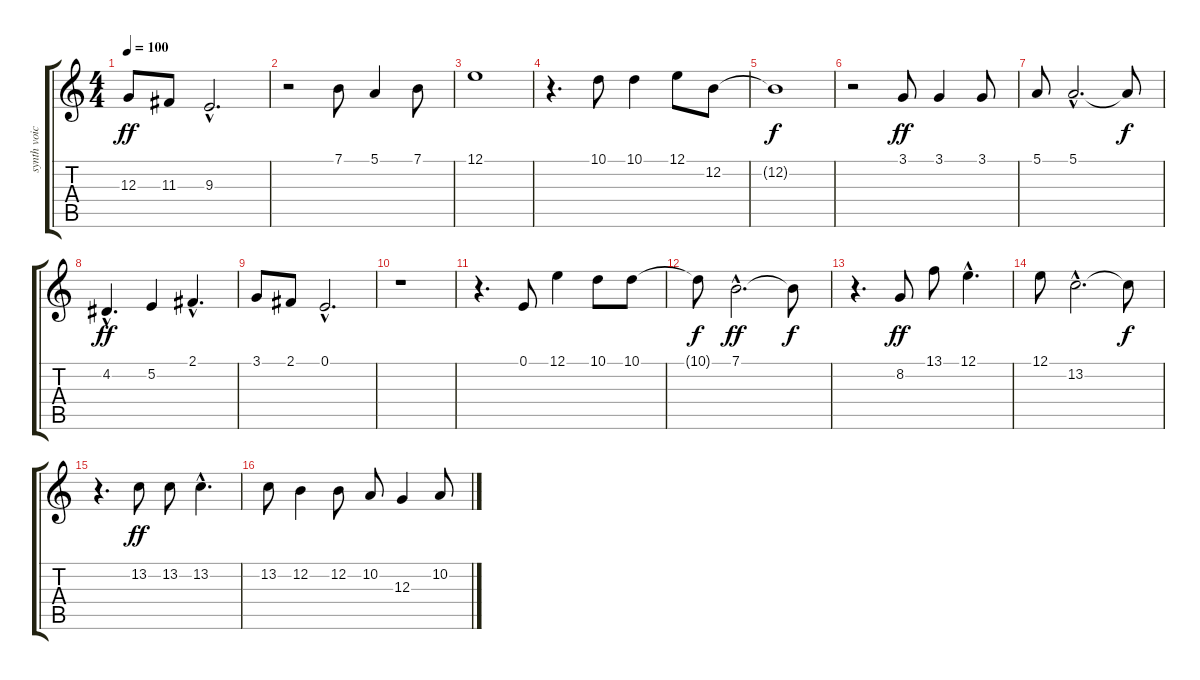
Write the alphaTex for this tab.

\track ("synth voice" "synth voic") {instrument choiraahs}
\staff {score tabs}
\tuning (E4 B3 G3 D3 A2 E2) {hide}
\ts (4 4)
\tempo 100
\clef g2
\ks c
12.3.8{dy ff} 11.3.8 9.3{hac}.2{d} |
r.2 7.1.8 5.1.4 7.1.8 |
12.1.1 |
r.4{d} 10.1.8 10.1.4 12.1.8 12.2.8 |
12.2{t}.1{dy f} |
r.2 3.1.8{dy ff} 3.1.4 3.1.8 |
5.1.8 5.1{hac}.2{d} 5.1{t}.8{dy f} |
4.2{hac}.4{d dy ff} 5.2.4 2.1{hac}.4{d} |
3.1.8 2.1.8 0.1{hac}.2{d} |
r.1 |
r.4{d} 0.1.8 12.1.4 10.1.8 10.1.8 |
10.1{t}.8{dy f} 7.1{hac}.2{d dy ff} 7.1{t}.8{dy f} |
r.4{d} 8.2.8{dy ff} 13.1.8 12.1{hac}.4{d} |
12.1.8 13.2{hac}.2{d} 13.2{t}.8{dy f} |
r.4{d} 13.2.8{dy ff} 13.2.8 13.2{hac}.4{d} |
13.2.8 12.2.4 12.2.8 10.2.8 12.3.4 10.2.8
